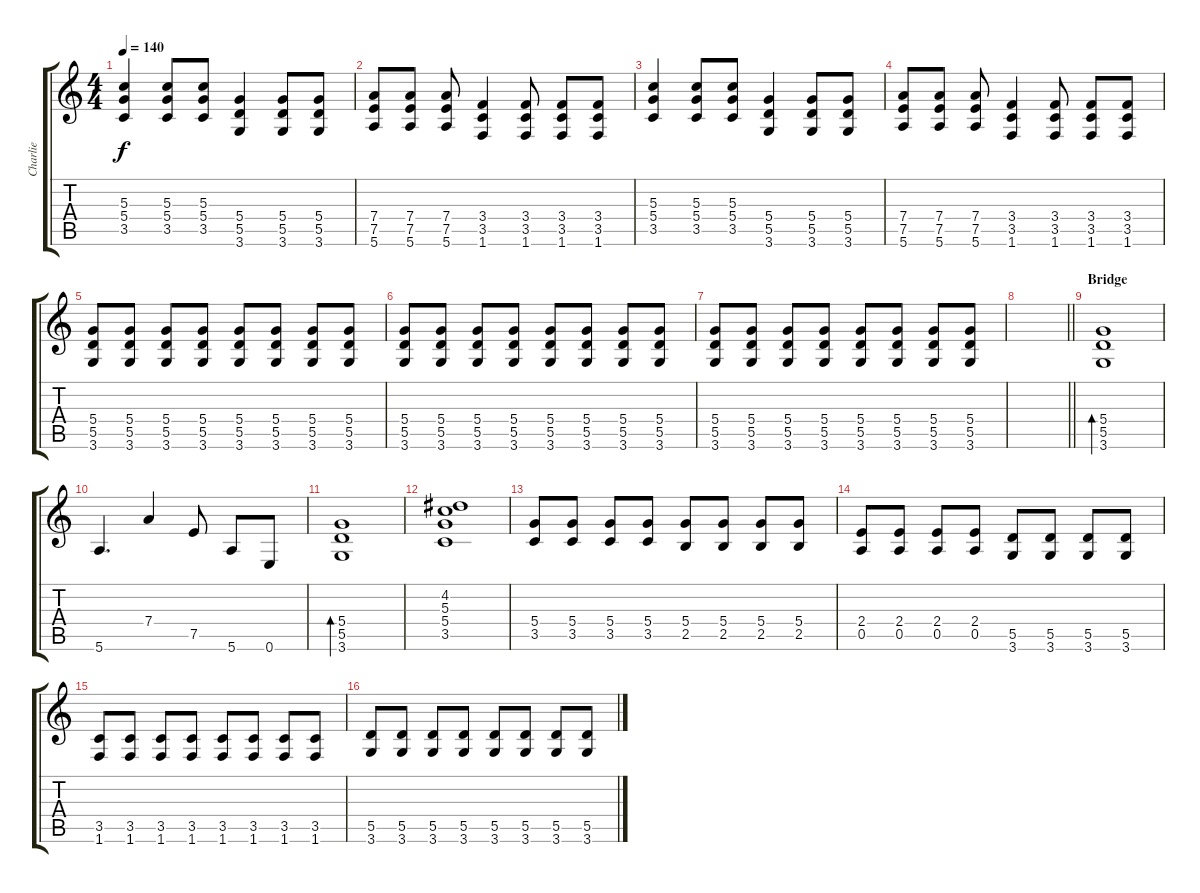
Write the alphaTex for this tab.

\track ("Charlie" "Charlie") {instrument electricguitarclean}
\staff {score tabs}
\tuning (E4 B3 G3 D3 A2 E2) {hide}
\ts (4 4)
\tempo 140
\clef g2
\ks c
(5.3 5.4 3.5).4{dy f} (5.3 5.4 3.5).8 (5.3 5.4 3.5).8 (5.4 5.5 3.6).4 (5.4 5.5 3.6).8 (5.4 5.5 3.6).8 |
(7.4 7.5 5.6).8 (7.4 7.5 5.6).8 (7.4 7.5 5.6).8 (3.4 3.5 1.6).4 (3.4 3.5 1.6).8 (3.4 3.5 1.6).8 (3.4 3.5 1.6).8 |
(5.3 5.4 3.5).4 (5.3 5.4 3.5).8 (5.3 5.4 3.5).8 (5.4 5.5 3.6).4 (5.4 5.5 3.6).8 (5.4 5.5 3.6).8 |
(7.4 7.5 5.6).8 (7.4 7.5 5.6).8 (7.4 7.5 5.6).8 (3.4 3.5 1.6).4 (3.4 3.5 1.6).8 (3.4 3.5 1.6).8 (3.4 3.5 1.6).8 |
(5.4 5.5 3.6).8 (5.4 5.5 3.6).8 (5.4 5.5 3.6).8 (5.4 5.5 3.6).8 (5.4 5.5 3.6).8 (5.4 5.5 3.6).8 (5.4 5.5 3.6).8 (5.4 5.5 3.6).8 |
(5.4 5.5 3.6).8 (5.4 5.5 3.6).8 (5.4 5.5 3.6).8 (5.4 5.5 3.6).8 (5.4 5.5 3.6).8 (5.4 5.5 3.6).8 (5.4 5.5 3.6).8 (5.4 5.5 3.6).8 |
(5.4 5.5 3.6).8 (5.4 5.5 3.6).8 (5.4 5.5 3.6).8 (5.4 5.5 3.6).8 (5.4 5.5 3.6).8 (5.4 5.5 3.6).8 (5.4 5.5 3.6).8 (5.4 5.5 3.6).8 |
\barLineRight lightlight
|
\section ("" "Bridge")
(5.4 5.5 3.6).1{bd 240 volume 16 instrument electricguitarclean} |
5.6.4{d} 7.4.4 7.5.8 5.6.8 0.6.8 |
(5.4 5.5 3.6).1{bd 240} |
(4.2 5.3 5.4 3.5).1{instrument overdrivenguitar} |
(5.4 3.5).8{instrument electricguitarmuted} (5.4 3.5).8 (5.4 3.5).8 (5.4 3.5).8 (5.4 2.5).8 (5.4 2.5).8 (5.4 2.5).8 (5.4 2.5).8 |
(2.4 0.5).8 (2.4 0.5).8 (2.4 0.5).8 (2.4 0.5).8 (5.5 3.6).8 (5.5 3.6).8 (5.5 3.6).8 (5.5 3.6).8 |
(3.5 1.6).8 (3.5 1.6).8 (3.5 1.6).8 (3.5 1.6).8 (3.5 1.6).8 (3.5 1.6).8 (3.5 1.6).8 (3.5 1.6).8 |
(5.5 3.6).8 (5.5 3.6).8 (5.5 3.6).8 (5.5 3.6).8 (5.5 3.6).8 (5.5 3.6).8 (5.5 3.6).8 (5.5 3.6).8
